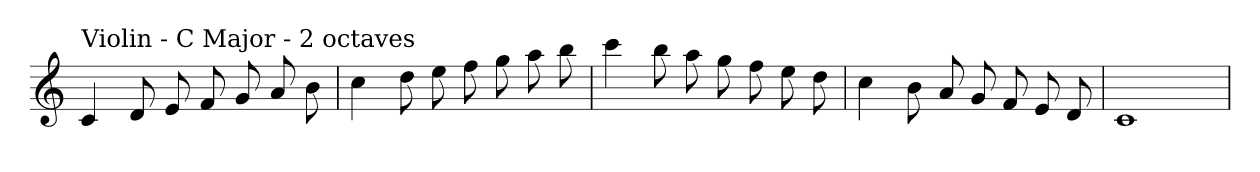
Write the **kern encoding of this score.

**kern
*part1
*staff1
*clefG2
*k[]
*C:
=
!LO:TX:a:t=Violin - C Major - 2 octaves
4c
8d
8e
8f
8g
8a
8b
=
4cc
8dd
8ee
8ff
8gg
8aa
8bb
=
4ccc
8bb
8aa
8gg
8ff
8ee
8dd
=
4cc
8b
8a
8g
8f
8e
8d
=
1c
=
*-
